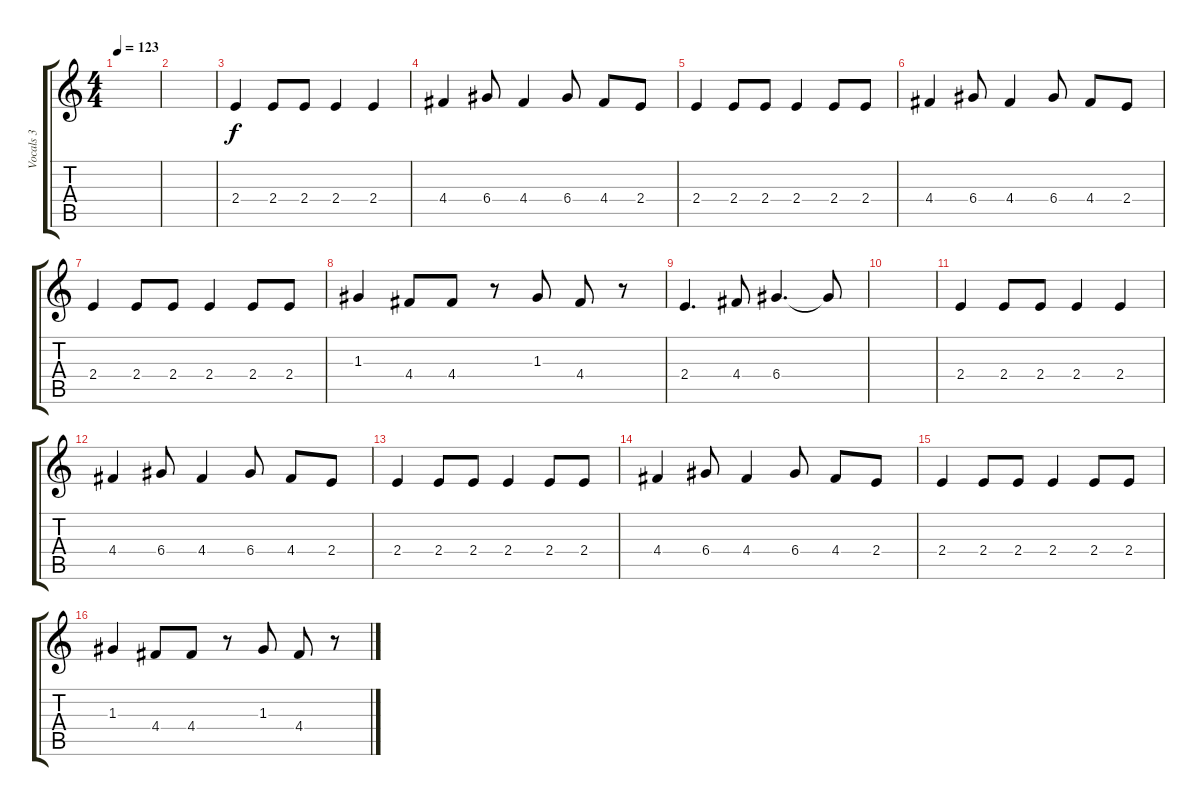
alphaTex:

\track ("Vocals 3" "Vocals 3") {instrument acousticguitarsteel}
\staff {score tabs}
\tuning (E4 B3 G3 D3 A2 E2) {hide}
\ts (4 4)
\tempo 123
\clef g2
\ks c
|
|
2.4.4 2.4.8 2.4.8 2.4.4 2.4.4 |
4.4.4 6.4.8 4.4.4 6.4.8 4.4.8 2.4.8 |
2.4.4 2.4.8 2.4.8 2.4.4 2.4.8 2.4.8 |
4.4.4 6.4.8 4.4.4 6.4.8 4.4.8 2.4.8 |
2.4.4 2.4.8 2.4.8 2.4.4 2.4.8 2.4.8 |
1.3.4 4.4.8 4.4.8 r.8 1.3.8 4.4.8 r.8 |
2.4.4{d} 4.4.8 6.4.4{d} 6.4{t}.8 |
|
2.4.4 2.4.8 2.4.8 2.4.4 2.4.4 |
4.4.4 6.4.8 4.4.4 6.4.8 4.4.8 2.4.8 |
2.4.4 2.4.8 2.4.8 2.4.4 2.4.8 2.4.8 |
4.4.4 6.4.8 4.4.4 6.4.8 4.4.8 2.4.8 |
2.4.4 2.4.8 2.4.8 2.4.4 2.4.8 2.4.8 |
1.3.4 4.4.8 4.4.8 r.8 1.3.8 4.4.8 r.8
